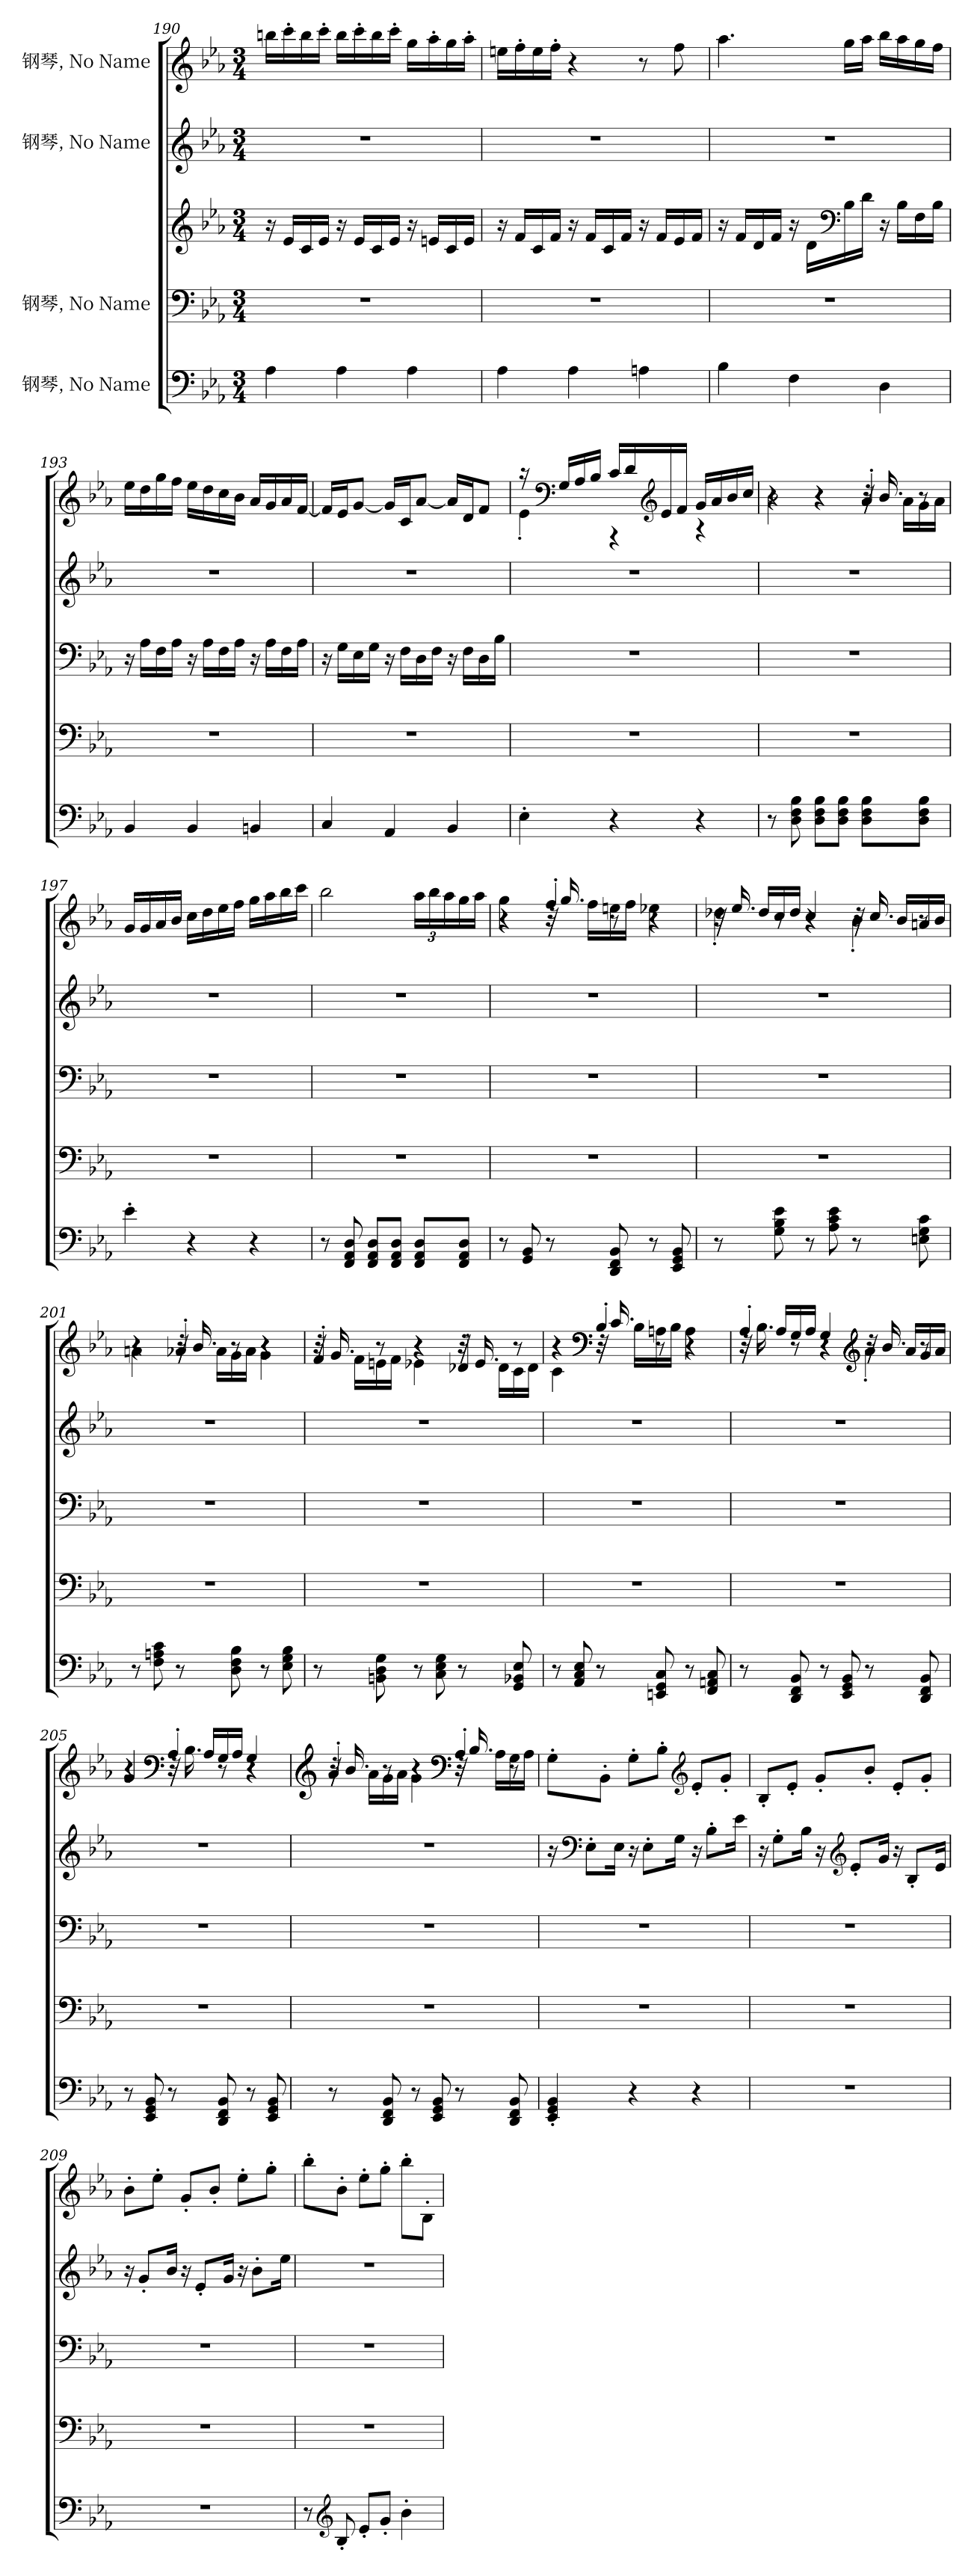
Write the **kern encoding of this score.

**kern	**kern	**kern	**kern	**kern
*part4	*part3	*part3	*part2	*part1
*staff5	*staff4	*staff3	*staff2	*staff1
*I"钢琴, No Name	*I"钢琴, No Name	*	*I"钢琴, No Name	*I"钢琴, No Name
*clefF4	*clefF4	*clefG2	*clefG2	*clefG2
*k[b-e-a-]	*k[b-e-a-]	*k[b-e-a-]	*k[b-e-a-]	*k[b-e-a-]
*M3/4	*M3/4	*M3/4	*M3/4	*M3/4
=190	=190	=190	=190	=190
4A-\	2.r	16r	2.r	16bbn\LL
.	.	16e-/LL	.	16ccc'\
.	.	16c/	.	16bb\
.	.	16e-/JJ	.	16ccc'\JJ
4A-\	.	16r	.	16bb\LL
.	.	16e-/LL	.	16ccc'\
.	.	16c/	.	16bb\
.	.	16e-/JJ	.	16ccc'\JJ
4A-\	.	16r	.	16gg\LL
.	.	16en/LL	.	16aa-'\
.	.	16c/	.	16gg\
.	.	16e/JJ	.	16aa-'\JJ
=191	=191	=191	=191	=191
4A-\	2.r	16r	2.r	16een\LL
.	.	16f/LL	.	16ff'\
.	.	16c/	.	16ee\
.	.	16f/JJ	.	16ff'\JJ
4A-\	.	16r	.	4r
.	.	16f/LL	.	.
.	.	16c/	.	.
.	.	16f/JJ	.	.
4An\	.	16r	.	8r
.	.	16f/LL	.	.
*	*	*	*	*MM142
.	.	16e-/	.	8ff\
.	.	16f/JJ	.	.
!!LO:LB:g=z
=192	=192	=192	=192	=192
*	*	*	*	*MM144
4B-\	2.r	16r	2.r	4.aa-\
.	.	16f/LL	.	.
.	.	16d/	.	.
.	.	16f/JJ	.	.
4F\	.	16r	.	.
.	.	16d\LL	.	.
*	*	*clefF4	*	*
.	.	16B-\	.	16gg\LL
.	.	16d\JJ	.	16aa-\JJ
4D\	.	16r	.	16bb-\LL
.	.	16B-\LL	.	16aa-\
.	.	16F\	.	16gg\
.	.	16B-\JJ	.	16ff\JJ
=193	=193	=193	=193	=193
4BB-/	2.r	16r	2.r	16ee-\LL
.	.	16A-\LL	.	16dd\
.	.	16F\	.	16gg\
.	.	16A-\JJ	.	16ff\JJ
4BB-/	.	16r	.	16ee-\LL
.	.	16A-\LL	.	16dd\
.	.	16F\	.	16cc\
.	.	16A-\JJ	.	16b-\JJ
4BBn/	.	16r	.	16a-/LL
.	.	16A-\LL	.	16g/
.	.	16F\	.	16a-/
*	*	*	*	*MM142
.	.	16A-\JJ	.	[16f/JJ
=194	=194	=194	=194	=194
4C/	2.r	16r	2.r	16f/LL]
.	.	16G\LL	.	16e-/J
.	.	16E-\	.	[8g/J
.	.	16G\JJ	.	.
4AA-/	.	16r	.	16g/LL]
.	.	16F\LL	.	16c/J
.	.	16D\	.	[8a-/J
.	.	16F\JJ	.	.
4BB-/	.	16r	.	16a-/LL]
.	.	16F\LL	.	16d/J
.	.	16D\	.	8f/J
.	.	16B-\JJ	.	.
!!LO:PB:g=z
=195	=195	=195	=195	=195
*	*	*	*	*^
4E-'\	2.r	2.r	2.r	16r	4e-'\
*	*	*	*	*clefF4	*
*	*	*	*	*MM144	*
.	.	.	.	16G/LL	.
.	.	.	.	16A-/	.
.	.	.	.	16B-/JJ	.
4r	.	.	.	16c/LL	4r
.	.	.	.	16d/	.
*	*	*	*	*clefG2	*
.	.	.	.	16e-/	.
.	.	.	.	16f/JJ	.
4r	.	.	.	16g/LL	4r
.	.	.	.	16a-/	.
.	.	.	.	16b-/	.
*	*	*	*	*MM142	*
.	.	.	.	16cc/JJ	.
=196	=196	=196	=196	=196	=196
*	*	*	*	*	*^
8r	2.r	2.r	2.r	4r	2b-\	4r
8D\ 8F\ 8B-\	.	.	.	.	.	.
8D\ 8F\ 8B-\L	.	.	.	4r	.	4r
8D\ 8F\ 8B-\J	.	.	.	.	.	.
8D\ 8F\ 8B-\L	.	.	.	32r	16r	4a-'/
.	.	.	.	16.b-/	.	.
.	.	.	.	.	16a-\LL	.
8D\ 8F\ 8B-\J	.	.	.	8r	16g\	.
*	*	*	*	*MM142	*	*
.	.	.	.	.	16a-\JJ	.
*	*	*	*	*v	*v	*v
=197	=197	=197	=197	=197
4e-'\	2.r	2.r	2.r	16g/LL
.	.	.	.	16g/
.	.	.	.	16a-/
.	.	.	.	16b-/JJ
4r	.	.	.	16cc\LL
.	.	.	.	16dd\
.	.	.	.	16ee-\
.	.	.	.	16ff\JJ
4r	.	.	.	16gg\LL
.	.	.	.	16aa-\
.	.	.	.	16bb-\
*	*	*	*	*MM142
.	.	.	.	16ccc\JJ
!!LO:LB:g=z
=198	=198	=198	=198	=198
8r	2.r	2.r	2.r	2bb-\
8FF/ 8AA-/ 8D/	.	.	.	.
8FF/ 8AA-/ 8D/L	.	.	.	.
8FF/ 8AA-/ 8D/J	.	.	.	.
*	*	*	*	*Xbrackettup
8FF/ 8AA-/ 8D/L	.	.	.	24aa-\LL
.	.	.	.	24bb-\
.	.	.	.	24aa-\
8FF/ 8AA-/ 8D/J	.	.	.	16gg\
*	*	*	*	*MM142
.	.	.	.	16aa-\JJ
=199	=199	=199	=199	=199
*	*	*	*	*MM144
*	*	*	*	*^
*	*	*	*	*	*^
8r	2.r	2.r	2.r	4r	4gg\	4r
8GG/ 8BB-/	.	.	.	.	.	.
8r	.	.	.	32r	16r	4ff'/
.	.	.	.	16.gg/	.	.
.	.	.	.	.	16ff\LL	.
8DD/ 8FF/ 8BB-/	.	.	.	8r	16een\	.
.	.	.	.	.	16ff\JJ	.
8r	.	.	.	4r	4ee-X\	4r
8EE-/ 8GG/ 8BB-/	.	.	.	.	.	.
=200	=200	=200	=200	=200	=200	=200
8r	2.r	2.r	2.r	32r	4dd-X'\	16r
.	.	.	.	16.ee-/	.	.
.	.	.	.	.	.	16dd-/LL
8G\ 8B-\ 8e-\	.	.	.	8r	.	16cc/
.	.	.	.	.	.	16dd-/JJ
8r	.	.	.	4r	4r	4cc/
8A-\ 8c\ 8e-\	.	.	.	.	.	.
8r	.	.	.	32r	4b-'\	16r
.	.	.	.	16.cc/	.	.
.	.	.	.	.	.	16b-/LL
8En\ 8G\ 8c\	.	.	.	8r	.	16an/
.	.	.	.	.	.	16b-/JJ
!!LO:PB:g=z	!!	!!
=201	=201	=201	=201	=201	=201	=201
8r	2.r	2.r	2.r	4r	4an\	4r
8F\ 8An\ 8c\	.	.	.	.	.	.
8r	.	.	.	32r	16r	4a-X'/
.	.	.	.	16.b-/	.	.
.	.	.	.	.	16a-\LL	.
8D\ 8F\ 8B-\	.	.	.	8r	16g\	.
.	.	.	.	.	16a-\JJ	.
8r	.	.	.	4r	4g\	4r
8E-\ 8G\ 8B-\	.	.	.	.	.	.
=202	=202	=202	=202	=202	=202	=202
8r	2.r	2.r	2.r	32r	16r	4f'/
.	.	.	.	16.g/	.	.
.	.	.	.	.	16f\LL	.
8BBn\ 8D\ 8G\	.	.	.	8r	16en\	.
.	.	.	.	.	16f\JJ	.
8r	.	.	.	4r	4e-X\	4r
8C\ 8E-\ 8G\	.	.	.	.	.	.
8r	.	.	.	32r	16r	4d-X'/
.	.	.	.	16.e-/	.	.
.	.	.	.	.	16d-\LL	.
8GG/ 8BB-X/ 8E-/	.	.	.	8r	16c\	.
.	.	.	.	.	16d-\JJ	.
=203	=203	=203	=203	=203	=203	=203
8r	2.r	2.r	2.r	4r	4c\	4r
8AA-/ 8C/ 8E-/	.	.	.	.	.	.
*	*	*	*	*clefF4	*	*
8r	.	.	.	32r	16r	4B-'/
.	.	.	.	16.c/	.	.
.	.	.	.	.	16B-\LL	.
8EEn/ 8GG/ 8C/	.	.	.	8r	16An\	.
.	.	.	.	.	16B-\JJ	.
8r	.	.	.	4r	4A\	4r
8FF/ 8AAn/ 8C/	.	.	.	.	.	.
!!LO:LB:g=z	!!	!!
=204	=204	=204	=204	=204	=204	=204
8r	2.r	2.r	2.r	4A-'/	32r	16r
.	.	.	.	.	16.B-\	.
.	.	.	.	.	.	16A-/LL
8DD/ 8FF/ 8BB-/	.	.	.	.	8r	16G/
.	.	.	.	.	.	16A-/JJ
8r	.	.	.	4r	4r	4G/
8EE-/ 8GG/ 8BB-/	.	.	.	.	.	.
*	*	*	*	*clefG2	*	*
8r	.	.	.	32r	4a-'\	16r
.	.	.	.	16.b-/	.	.
.	.	.	.	.	.	16a-/LL
8DD/ 8FF/ 8BB-/	.	.	.	8r	.	16g/
.	.	.	.	.	.	16a-/JJ
=205	=205	=205	=205	=205	=205	=205
8r	2.r	2.r	2.r	4g/	4r	4r
8EE-/ 8GG/ 8BB-/	.	.	.	.	.	.
*	*	*	*	*clefF4	*	*
8r	.	.	.	16r	32r	4A-'/
.	.	.	.	.	16.B-\	.
.	.	.	.	16A-/LL	.	.
8DD/ 8FF/ 8BB-/	.	.	.	16G/	8r	.
.	.	.	.	16A-/JJ	.	.
8r	.	.	.	4G/	4r	4r
8EE-/ 8GG/ 8BB-/	.	.	.	.	.	.
=206	=206	=206	=206	=206	=206	=206
*	*	*	*	*clefG2	*	*
8r	2.r	2.r	2.r	32r	16r	4a-'/
.	.	.	.	16.b-/	.	.
.	.	.	.	.	16a-\LL	.
8DD/ 8FF/ 8BB-/	.	.	.	8r	16g\	.
.	.	.	.	.	16a-\JJ	.
8r	.	.	.	4r	4g\	4r
8EE-/ 8GG/ 8BB-/	.	.	.	.	.	.
*	*	*	*	*clefF4	*	*
8r	.	.	.	32r	16r	4A-'/
.	.	.	.	16.B-/	.	.
.	.	.	.	.	16A-\LL	.
8DD/ 8FF/ 8BB-/	.	.	.	8r	16G\	.
.	.	.	.	.	16A-\JJ	.
*	*	*	*	*v	*v	*v
!!LO:PB:g=z
=207	=207	=207	=207	=207
*	*	*	*	*MM144
4EE-/' 4GG/' 4BB-/'	2.r	2.r	16r	8G'\L
*	*	*	*clefF4	*
.	.	.	8E-'\L	.
.	.	.	.	8BB-'\J
.	.	.	16E-\Jk	.
4r	.	.	16r	8G'\L
.	.	.	8E-'\L	.
.	.	.	.	8B-'\J
.	.	.	16G\Jk	.
*	*	*	*	*clefG2
4r	.	.	16r	8e-'/L
.	.	.	8B-'\L	.
.	.	.	.	8g'/J
.	.	.	16e-\Jk	.
=208	=208	=208	=208	=208
2.r	2.r	2.r	16r	8B-'/L
.	.	.	8G'\L	.
.	.	.	.	8e-'/J
.	.	.	16B-\Jk	.
.	.	.	16r	8g'/L
*	*	*	*clefG2	*
.	.	.	8e-'/L	.
.	.	.	.	8b-'/J
.	.	.	16g/Jk	.
.	.	.	16r	8e-'/L
.	.	.	8B-'/L	.
.	.	.	.	8g'/J
.	.	.	16e-/Jk	.
=209	=209	=209	=209	=209
2.r	2.r	2.r	16r	8b-'\L
.	.	.	8g'/L	.
.	.	.	.	8ee-'\J
.	.	.	16b-/Jk	.
.	.	.	16r	8g'/L
.	.	.	8e-'/L	.
.	.	.	.	8b-'/J
.	.	.	16g/Jk	.
.	.	.	16r	8ee-'\L
.	.	.	8b-'\L	.
*	*	*	*	*MM142
.	.	.	.	8gg'\J
.	.	.	16ee-\Jk	.
=210	=210	=210	=210	=210
*	*	*	*	*MM142
8r	2.r	2.r	2.r	8bb-'\L
*clefG2	*	*	*	*
8B-'/	.	.	.	8b-'\J
8e-'/L	.	.	.	8ee-'\L
8g'/J	.	.	.	8gg'\J
4b-'\	.	.	.	8bb-'\L
.	.	.	.	8B-'\J
=	=	=	=	=
*-	*-	*-	*-	*-
